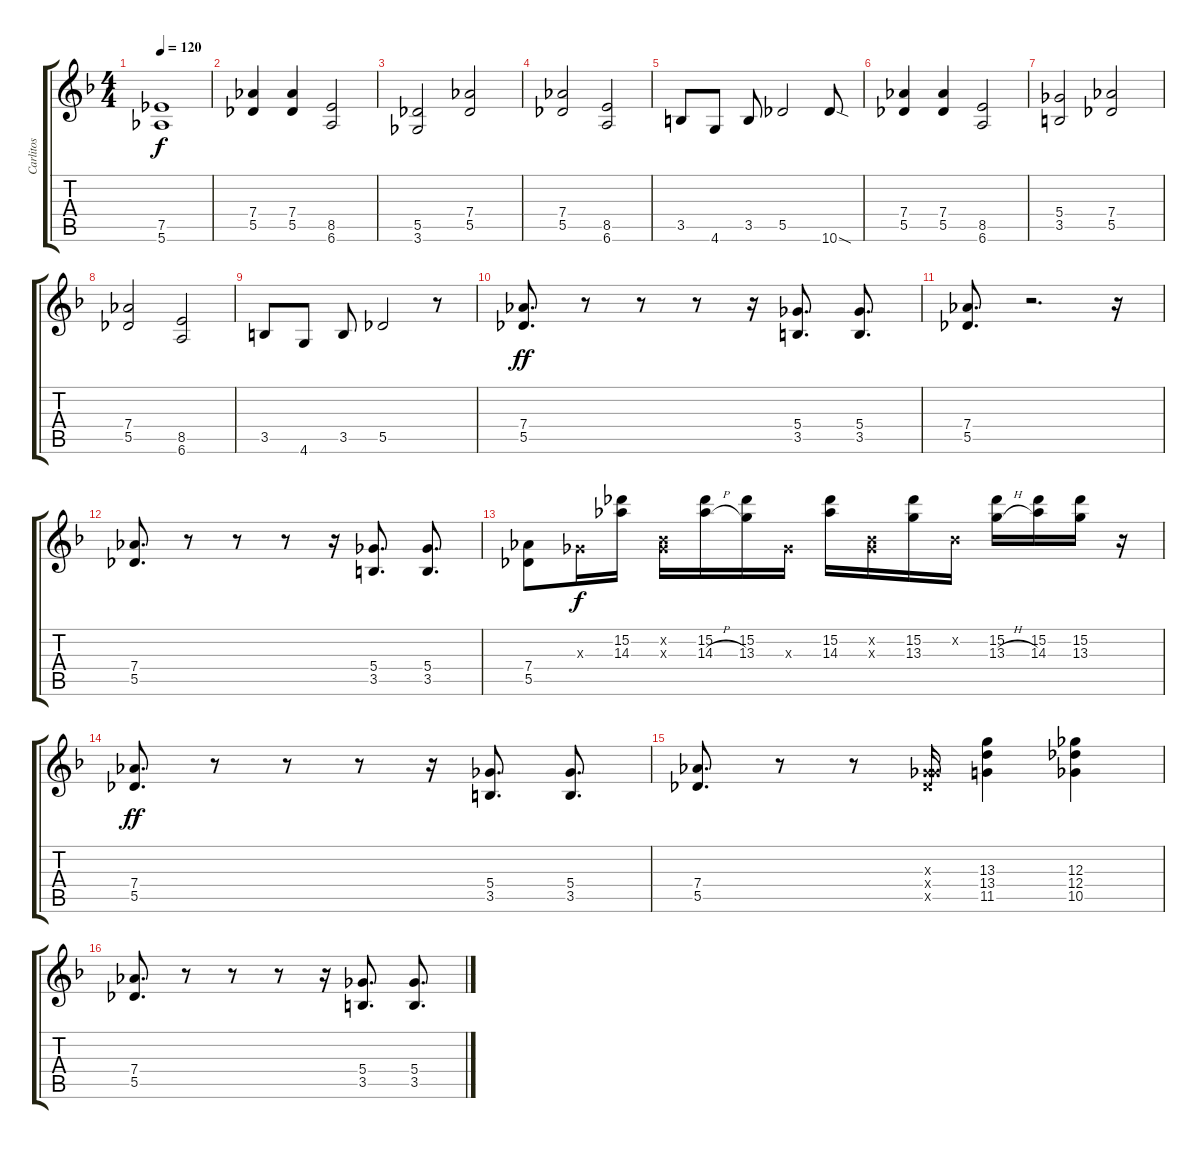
\track ("Carlitos" "Carlitos") {instrument distortionguitar}
\staff {score tabs}
\tuning (Eb4 Bb3 Gb3 Db3 Ab2 Eb2) {hide}
\ts (4 4)
\tempo 120
\clef g2
\ks dminor
(7.5{t} 5.6{t}).1{dy f} |
(7.4 5.5).4 (7.4 5.5).4 (8.5 6.6).2 |
(5.5 3.6).2 (7.4 5.5).2 |
(7.4 5.5).2 (8.5 6.6).2 |
3.5.8 4.6.8 3.5.8 5.5.2 10.6{sod}.8 |
(7.4 5.5).4 (7.4 5.5).4 (8.5 6.6).2 |
(5.4 3.5).2 (7.4 5.5).2 |
(7.4 5.5).2 (8.5 6.6).2 |
3.5.8 4.6.8 3.5.8 5.5.2 r.8 |
(7.4 5.5).8{d dy ff volume 13} r.8 r.8 r.8 r.16 (5.4 3.5).8{d} (5.4 3.5).8{d} |
(7.4 5.5).8{d} r.2{d} r.16 |
(7.4 5.5).8{d volume 13} r.8 r.8 r.8 r.16 (5.4 3.5).8{d} (5.4 3.5).8{d} |
(7.4 5.5).8 0.3{x}.16{dy f} (15.2 14.3).16 (0.2{x} 0.3{x}).16 (15.2 14.3{h}).16 (15.2 13.3).16 0.3{x}.16 (15.2 14.3).16 (0.2{x} 0.3{x}).16 (15.2 13.3).16 0.2{x}.16 (15.2 13.3{h}).16 (15.2 14.3).16 (15.2 13.3).16 r.16 |
(7.4 5.5).8{d dy ff} r.8 r.8 r.8 r.16 (5.4 3.5).8{d} (5.4 3.5).8{d} |
(7.4 5.5).8{d volume 13} r.8 r.8 (0.3{x} 0.4{x} 10.5{x}).16 (13.3 13.4 11.5).4 (12.3 12.4 10.5).4 |
(7.4 5.5).8{d} r.8 r.8 r.8 r.16 (5.4 3.5).8{d} (5.4 3.5).8{d}
